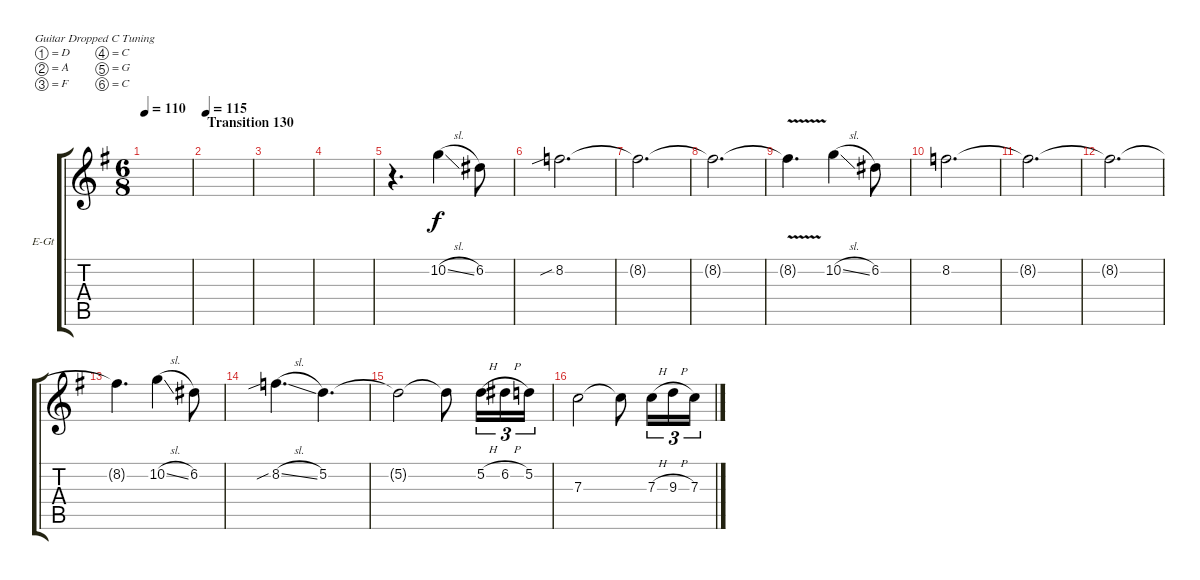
\bracketExtendMode groupsimilarinstruments
\firstSystemTrackNameOrientation horizontal
\otherSystemsTrackNameOrientation horizontal
\track ("Electric Guitar" "E-Gt") {instrument distortionguitar}
\staff {score tabs}
\tuning (D4 A3 F3 C3 G2 C2)
\ts (6 8)
\tempo 110
\clef g2
\scale
0.333333
\ks eminor
|
\section ("" "Transition 130")
\tempo 115
\scale
0.333333 |
\scale
0.333333 |
\scale
0.333333 |
r.4{d} 10.2{sl}.4 6.2.8 |
8.2{sib}.2{d} |
8.2{t}.2{d} |
8.2{t}.2{d} |
8.2{v t}.4{d} 10.2{sl}.4 6.2.8 |
8.2.2{d} |
8.2{t}.2{d} |
8.2{t}.2{d} |
8.2{t}.4{d} 10.2{sl}.4 6.2.8 |
8.2{sib sl}.4{d} 5.2.4{d} |
5.2{t}.2 5.2{t}.8 5.2{h}.16{tu (3 2)} 6.2{h}.16{tu (3 2)} 5.2.16{tu (3 2)} |
7.3.2 7.3{t}.8 7.3{h}.16{tu (3 2)} 9.3{h}.16{tu (3 2)} 7.3.16{tu (3 2)}
